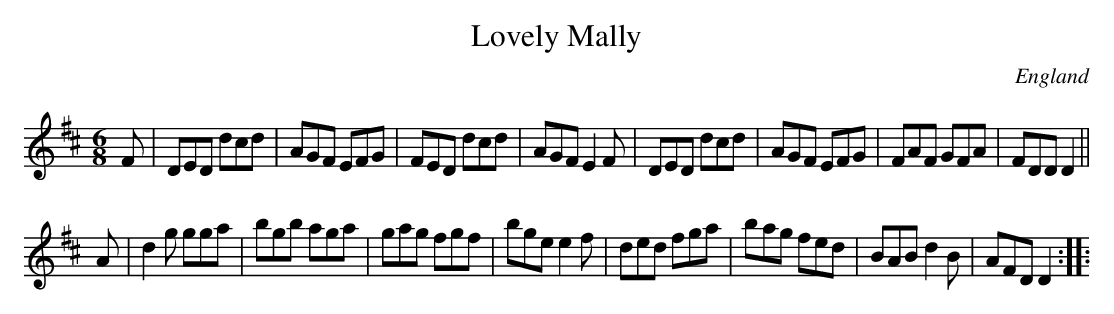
X:1
T:Lovely Mally
L:1/8
M:6/8
O:England
K:D
F |\
DED dcd | AGF EFG | FED dcd | AGF E2F |\
DED dcd | AGF EFG | FAF GFA | FDD D2 ||
A |\
d2g gga | bgb aga | gag fgf | bge e2f | \
ded fga | bag fed | BAB d2B | AFD D2 ::
